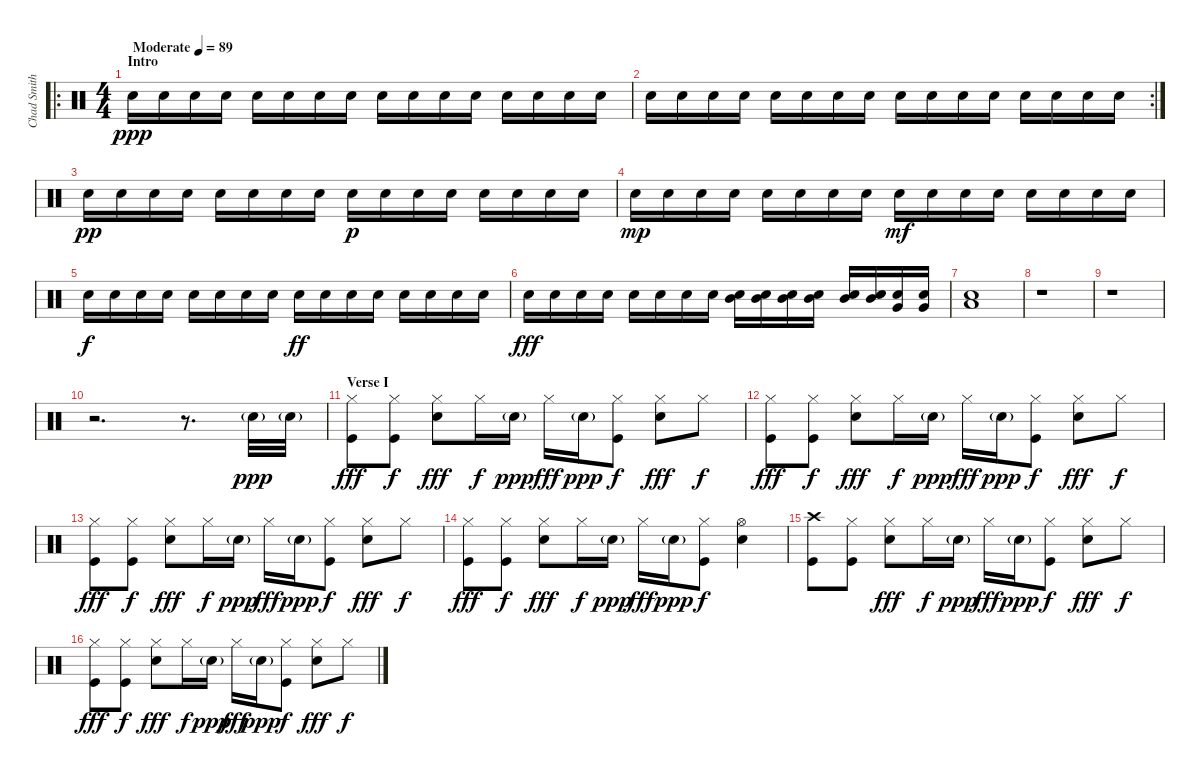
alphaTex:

\track ("Chad Smith" "Chad Smith") {instrument percussion}
\staff {score}
\articulation defaults
\ro
\ts (4 4)
\section ("" "Intro")
\tempo (89 "Moderate")
\clef neutral
\ks c "Snare (hit) 2".16{dy ppp} "Snare (hit) 2".16 "Snare (hit) 2".16 "Snare (hit) 2".16 "Snare (hit) 2".16 "Snare (hit) 2".16 "Snare (hit) 2".16 "Snare (hit) 2".16 "Snare (hit) 2".16 "Snare (hit) 2".16 "Snare (hit) 2".16 "Snare (hit) 2".16 "Snare (hit) 2".16 "Snare (hit) 2".16 "Snare (hit) 2".16 "Snare (hit) 2".16
|
\rc 2 "Snare (hit) 2".16 "Snare (hit) 2".16 "Snare (hit) 2".16 "Snare (hit) 2".16 "Snare (hit) 2".16 "Snare (hit) 2".16 "Snare (hit) 2".16 "Snare (hit) 2".16 "Snare (hit) 2".16 "Snare (hit) 2".16 "Snare (hit) 2".16 "Snare (hit) 2".16 "Snare (hit) 2".16 "Snare (hit) 2".16 "Snare (hit) 2".16 "Snare (hit) 2".16
|
"Snare (hit) 2".16{dy pp} "Snare (hit) 2".16 "Snare (hit) 2".16 "Snare (hit) 2".16 "Snare (hit) 2".16 "Snare (hit) 2".16 "Snare (hit) 2".16 "Snare (hit) 2".16 "Snare (hit) 2".16{dy p} "Snare (hit) 2".16 "Snare (hit) 2".16 "Snare (hit) 2".16 "Snare (hit) 2".16 "Snare (hit) 2".16 "Snare (hit) 2".16 "Snare (hit) 2".16 |
"Snare (hit) 2".16{dy mp} "Snare (hit) 2".16 "Snare (hit) 2".16 "Snare (hit) 2".16 "Snare (hit) 2".16 "Snare (hit) 2".16 "Snare (hit) 2".16 "Snare (hit) 2".16 "Snare (hit) 2".16{dy mf} "Snare (hit) 2".16 "Snare (hit) 2".16 "Snare (hit) 2".16 "Snare (hit) 2".16 "Snare (hit) 2".16 "Snare (hit) 2".16 "Snare (hit) 2".16 |
"Snare (hit) 2".16{dy f} "Snare (hit) 2".16 "Snare (hit) 2".16 "Snare (hit) 2".16 "Snare (hit) 2".16 "Snare (hit) 2".16 "Snare (hit) 2".16 "Snare (hit) 2".16 "Snare (hit) 2".16{dy ff} "Snare (hit) 2".16 "Snare (hit) 2".16 "Snare (hit) 2".16 "Snare (hit) 2".16 "Snare (hit) 2".16 "Snare (hit) 2".16 "Snare (hit) 2".16 |
"Snare (hit) 2".16{dy fff} "Snare (hit) 2".16 "Snare (hit) 2".16 "Snare (hit) 2".16 "Snare (hit) 2".16 "Snare (hit) 2".16 "Snare (hit) 2".16 "Snare (hit) 2".16 ("Mid Tom (hit)" "Snare (hit) 2").16 ("Mid Tom (hit)" "Snare (hit) 2").16 ("Mid Tom (hit)" "Snare (hit) 2").16 ("Mid Tom (hit)" "Snare (hit) 2").16 ("Mid Tom (hit)" "Snare (hit) 2").16 ("Mid Tom (hit)" "Snare (hit) 2").16 ("Very Low Tom (hit)" "Snare (hit) 2").16 ("Very Low Tom (hit)" "Snare (hit) 2").16 |
("Low Floor Tom (hit)" "Snare (hit) 2").1 |
r.1 |
r.1 |
r.2{d} r.8{d} "Snare (hit) 2"{g}.32{dy ppp} "Snare (hit) 2"{g}.32 |
\section ("" "Verse I")
("Hi-Hat (closed)" "Kick (hit)").8{dy fff} ("Hi-Hat (closed)" "Kick (hit)").8{dy f} ("Hi-Hat (closed)" "Snare (hit) 2").8{dy fff} "Hi-Hat (closed)".16{dy f} "Snare (hit) 2"{g}.16{dy ppp} "Hi-Hat (closed)".16{dy fff} "Snare (hit) 2"{g}.16{dy ppp} ("Hi-Hat (closed)" "Kick (hit)").8{dy f} ("Hi-Hat (closed)" "Snare (hit) 2").8{dy fff} "Hi-Hat (closed)".8{dy f} |
("Hi-Hat (closed)" "Kick (hit)").8{dy fff} ("Hi-Hat (closed)" "Kick (hit)").8{dy f} ("Hi-Hat (closed)" "Snare (hit) 2").8{dy fff} "Hi-Hat (closed)".16{dy f} "Snare (hit) 2"{g}.16{dy ppp} "Hi-Hat (closed)".16{dy fff} "Snare (hit) 2"{g}.16{dy ppp} ("Hi-Hat (closed)" "Kick (hit)").8{dy f} ("Hi-Hat (closed)" "Snare (hit) 2").8{dy fff} "Hi-Hat (closed)".8{dy f} |
("Hi-Hat (closed)" "Kick (hit)").8{dy fff} ("Hi-Hat (closed)" "Kick (hit)").8{dy f} ("Hi-Hat (closed)" "Snare (hit) 2").8{dy fff} "Hi-Hat (closed)".16{dy f} "Snare (hit) 2"{g}.16{dy ppp} "Hi-Hat (closed)".16{dy fff} "Snare (hit) 2"{g}.16{dy ppp} ("Hi-Hat (closed)" "Kick (hit)").8{dy f} ("Hi-Hat (closed)" "Snare (hit) 2").8{dy fff} "Hi-Hat (closed)".8{dy f} |
("Hi-Hat (closed)" "Kick (hit)").8{dy fff} ("Hi-Hat (closed)" "Kick (hit)").8{dy f} ("Hi-Hat (closed)" "Snare (hit) 2").8{dy fff} "Hi-Hat (closed)".16{dy f} "Snare (hit) 2"{g}.16{dy ppp} "Hi-Hat (closed)".16{dy fff} "Snare (hit) 2"{g}.16{dy ppp} ("Hi-Hat (closed)" "Kick (hit)").8{dy f} ("Hi-Hat (open)" "Snare (hit) 2").4 |
("Crash high (hit)" "Kick (hit)").8 ("Hi-Hat (closed)" "Kick (hit)").8 ("Hi-Hat (closed)" "Snare (hit) 2").8{dy fff} "Hi-Hat (closed)".16{dy f} "Snare (hit) 2"{g}.16{dy ppp} "Hi-Hat (closed)".16{dy fff} "Snare (hit) 2"{g}.16{dy ppp} ("Hi-Hat (closed)" "Kick (hit)").8{dy f} ("Hi-Hat (closed)" "Snare (hit) 2").8{dy fff} "Hi-Hat (closed)".8{dy f} |
("Hi-Hat (closed)" "Kick (hit)").8{dy fff} ("Hi-Hat (closed)" "Kick (hit)").8{dy f} ("Hi-Hat (closed)" "Snare (hit) 2").8{dy fff} "Hi-Hat (closed)".16{dy f} "Snare (hit) 2"{g}.16{dy ppp} "Hi-Hat (closed)".16{dy fff} "Snare (hit) 2"{g}.16{dy ppp} ("Hi-Hat (closed)" "Kick (hit)").8{dy f} ("Hi-Hat (closed)" "Snare (hit) 2").8{dy fff} "Hi-Hat (closed)".8{dy f}
